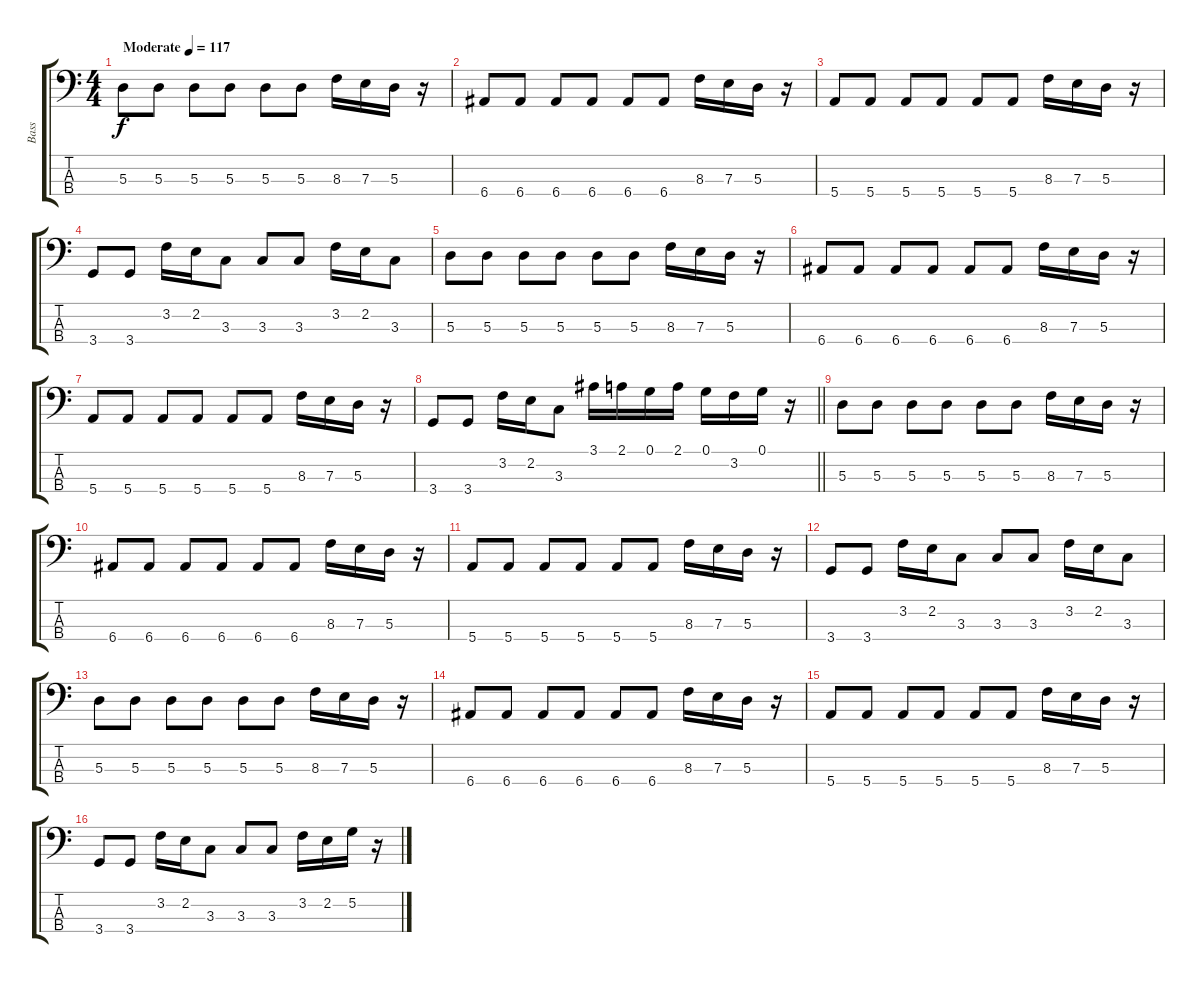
\track ("Bass" "Bass") {instrument electricbassfinger}
\staff {score tabs}
\tuning (G2 D2 A1 E1) {hide}
\ts (4 4)
\tempo (117 "Moderate")
\clef f4
\ks c
5.3.8{dy f instrument electricbassfinger} 5.3.8 5.3.8 5.3.8 5.3.8 5.3.8 8.3.16 7.3.16 5.3.16 r.16 |
6.4.8 6.4.8 6.4.8 6.4.8 6.4.8 6.4.8 8.3.16 7.3.16 5.3.16 r.16 |
5.4.8 5.4.8 5.4.8 5.4.8 5.4.8 5.4.8 8.3.16 7.3.16 5.3.16 r.16 |
3.4.8 3.4.8 3.2.16 2.2.16 3.3.8 3.3.8 3.3.8 3.2.16 2.2.16 3.3.8 |
5.3.8 5.3.8 5.3.8 5.3.8 5.3.8 5.3.8 8.3.16 7.3.16 5.3.16 r.16 |
6.4.8 6.4.8 6.4.8 6.4.8 6.4.8 6.4.8 8.3.16 7.3.16 5.3.16 r.16 |
5.4.8 5.4.8 5.4.8 5.4.8 5.4.8 5.4.8 8.3.16 7.3.16 5.3.16 r.16 |
\barLineRight lightlight
3.4.8 3.4.8 3.2.16 2.2.16 3.3.8 3.1.16 2.1.16 0.1.16 2.1.16 0.1.16 3.2.16 0.1.16 r.16 |
5.3.8 5.3.8 5.3.8 5.3.8 5.3.8 5.3.8 8.3.16 7.3.16 5.3.16 r.16 |
6.4.8 6.4.8 6.4.8 6.4.8 6.4.8 6.4.8 8.3.16 7.3.16 5.3.16 r.16 |
5.4.8 5.4.8 5.4.8 5.4.8 5.4.8 5.4.8 8.3.16 7.3.16 5.3.16 r.16 |
3.4.8 3.4.8 3.2.16 2.2.16 3.3.8 3.3.8 3.3.8 3.2.16 2.2.16 3.3.8 |
5.3.8 5.3.8 5.3.8 5.3.8 5.3.8 5.3.8 8.3.16 7.3.16 5.3.16 r.16 |
6.4.8 6.4.8 6.4.8 6.4.8 6.4.8 6.4.8 8.3.16 7.3.16 5.3.16 r.16 |
5.4.8 5.4.8 5.4.8 5.4.8 5.4.8 5.4.8 8.3.16 7.3.16 5.3.16 r.16 |
3.4.8 3.4.8 3.2.16 2.2.16 3.3.8 3.3.8 3.3.8 3.2.16 2.2.16 5.2.16 r.16
